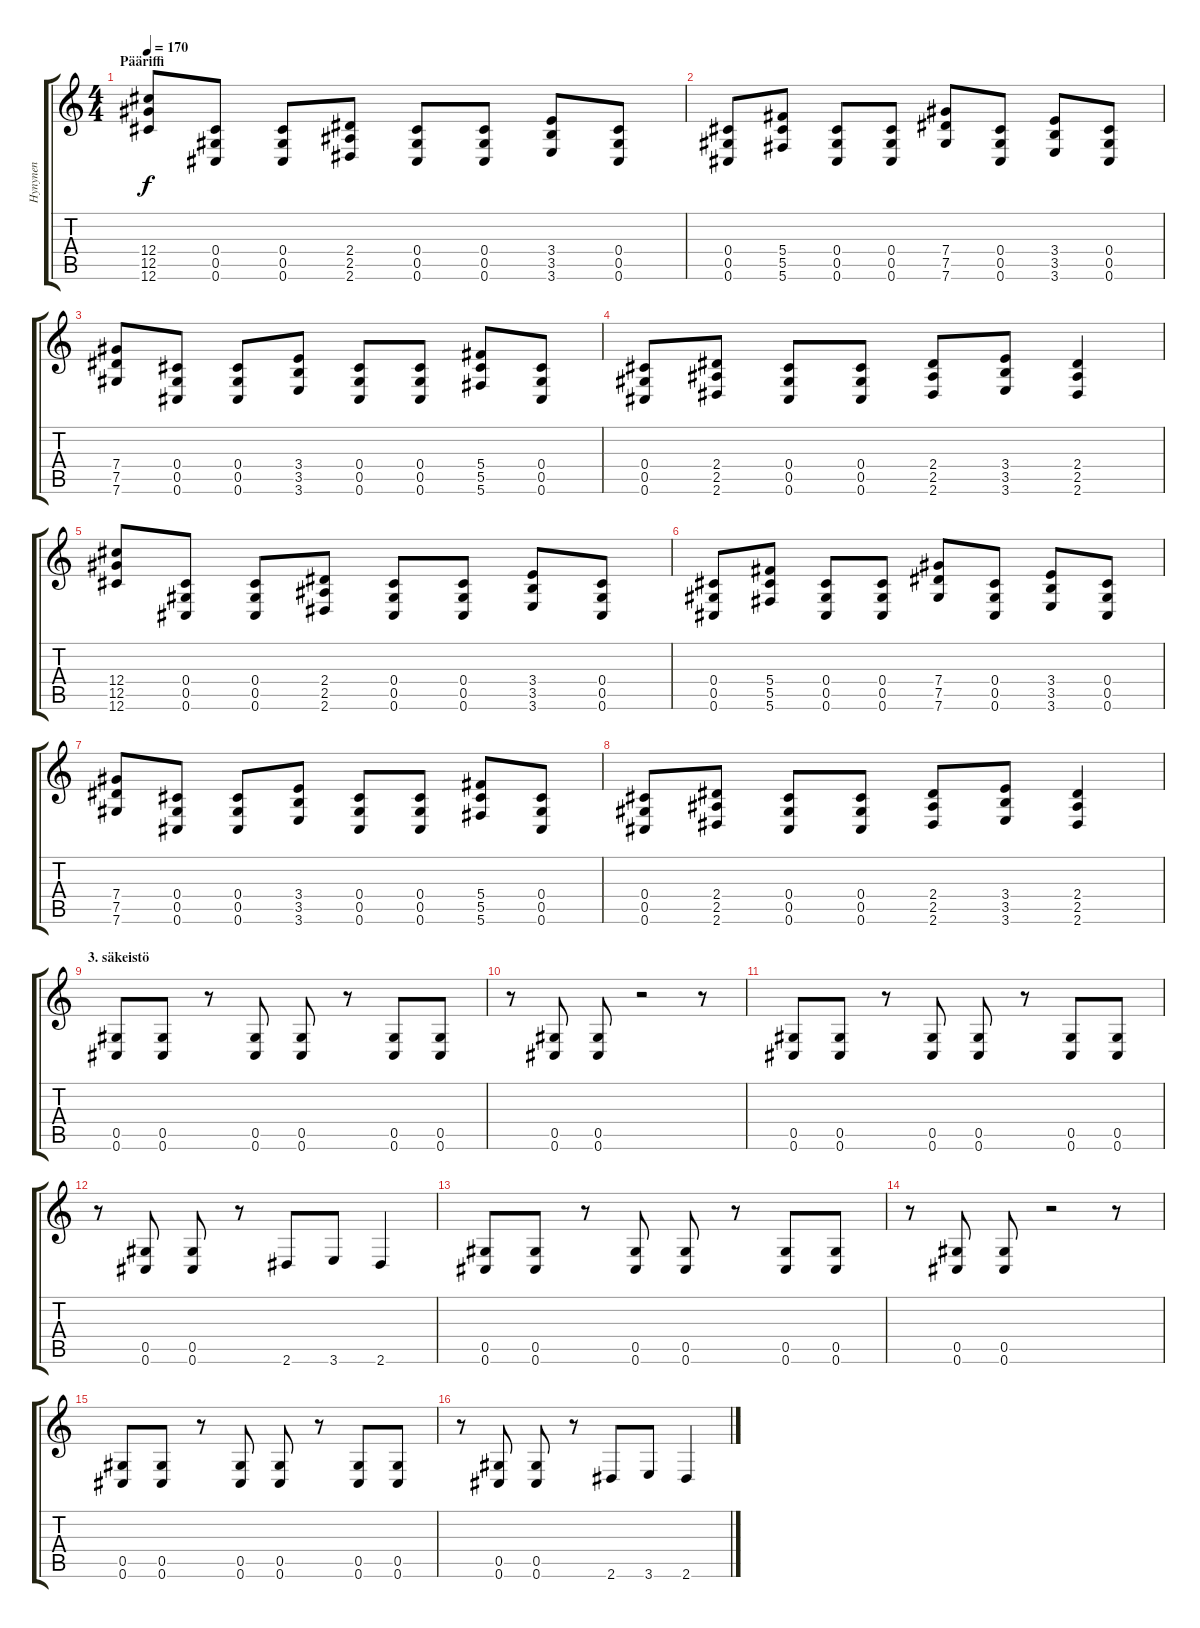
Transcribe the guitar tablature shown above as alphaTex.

\track ("Hynynen" "Hynynen") {instrument distortionguitar}
\staff {score tabs}
\tuning (Eb4 Bb3 Gb3 Db3 Ab2 Db2) {hide}
\ts (4 4)
\section ("" "Pääriffi")
\tempo 170
\clef g2
\ks c
(12.4 12.5 12.6).8{dy f} (0.4 0.5 0.6).8 (0.4 0.5 0.6).8 (2.4 2.5 2.6).8 (0.4 0.5 0.6).8 (0.4 0.5 0.6).8 (3.4 3.5 3.6).8 (0.4 0.5 0.6).8 |
(0.4 0.5 0.6).8 (5.4 5.5 5.6).8 (0.4 0.5 0.6).8 (0.4 0.5 0.6).8 (7.4 7.5 7.6).8 (0.4 0.5 0.6).8 (3.4 3.5 3.6).8 (0.4 0.5 0.6).8 |
(7.4 7.5 7.6).8 (0.4 0.5 0.6).8 (0.4 0.5 0.6).8 (3.4 3.5 3.6).8 (0.4 0.5 0.6).8 (0.4 0.5 0.6).8 (5.4 5.5 5.6).8 (0.4 0.5 0.6).8 |
(0.4 0.5 0.6).8 (2.4 2.5 2.6).8 (0.4 0.5 0.6).8 (0.4 0.5 0.6).8 (2.4 2.5 2.6).8 (3.4 3.5 3.6).8 (2.4 2.5 2.6).4 |
(12.4 12.5 12.6).8 (0.4 0.5 0.6).8 (0.4 0.5 0.6).8 (2.4 2.5 2.6).8 (0.4 0.5 0.6).8 (0.4 0.5 0.6).8 (3.4 3.5 3.6).8 (0.4 0.5 0.6).8 |
(0.4 0.5 0.6).8 (5.4 5.5 5.6).8 (0.4 0.5 0.6).8 (0.4 0.5 0.6).8 (7.4 7.5 7.6).8 (0.4 0.5 0.6).8 (3.4 3.5 3.6).8 (0.4 0.5 0.6).8 |
(7.4 7.5 7.6).8 (0.4 0.5 0.6).8 (0.4 0.5 0.6).8 (3.4 3.5 3.6).8 (0.4 0.5 0.6).8 (0.4 0.5 0.6).8 (5.4 5.5 5.6).8 (0.4 0.5 0.6).8 |
(0.4 0.5 0.6).8 (2.4 2.5 2.6).8 (0.4 0.5 0.6).8 (0.4 0.5 0.6).8 (2.4 2.5 2.6).8 (3.4 3.5 3.6).8 (2.4 2.5 2.6).4 |
\section ("" "3. säkeistö")
(0.5 0.6).8 (0.5 0.6).8 r.8 (0.5 0.6).8 (0.5 0.6).8 r.8 (0.5 0.6).8 (0.5 0.6).8 |
r.8 (0.5 0.6).8 (0.5 0.6).8 r.2 r.8 |
(0.5 0.6).8 (0.5 0.6).8 r.8 (0.5 0.6).8 (0.5 0.6).8 r.8 (0.5 0.6).8 (0.5 0.6).8 |
r.8 (0.5 0.6).8 (0.5 0.6).8 r.8 2.6.8 3.6.8 2.6.4 |
(0.5 0.6).8 (0.5 0.6).8 r.8 (0.5 0.6).8 (0.5 0.6).8 r.8 (0.5 0.6).8 (0.5 0.6).8 |
r.8 (0.5 0.6).8 (0.5 0.6).8 r.2 r.8 |
(0.5 0.6).8 (0.5 0.6).8 r.8 (0.5 0.6).8 (0.5 0.6).8 r.8 (0.5 0.6).8 (0.5 0.6).8 |
r.8 (0.5 0.6).8 (0.5 0.6).8 r.8 2.6.8 3.6.8 2.6.4
